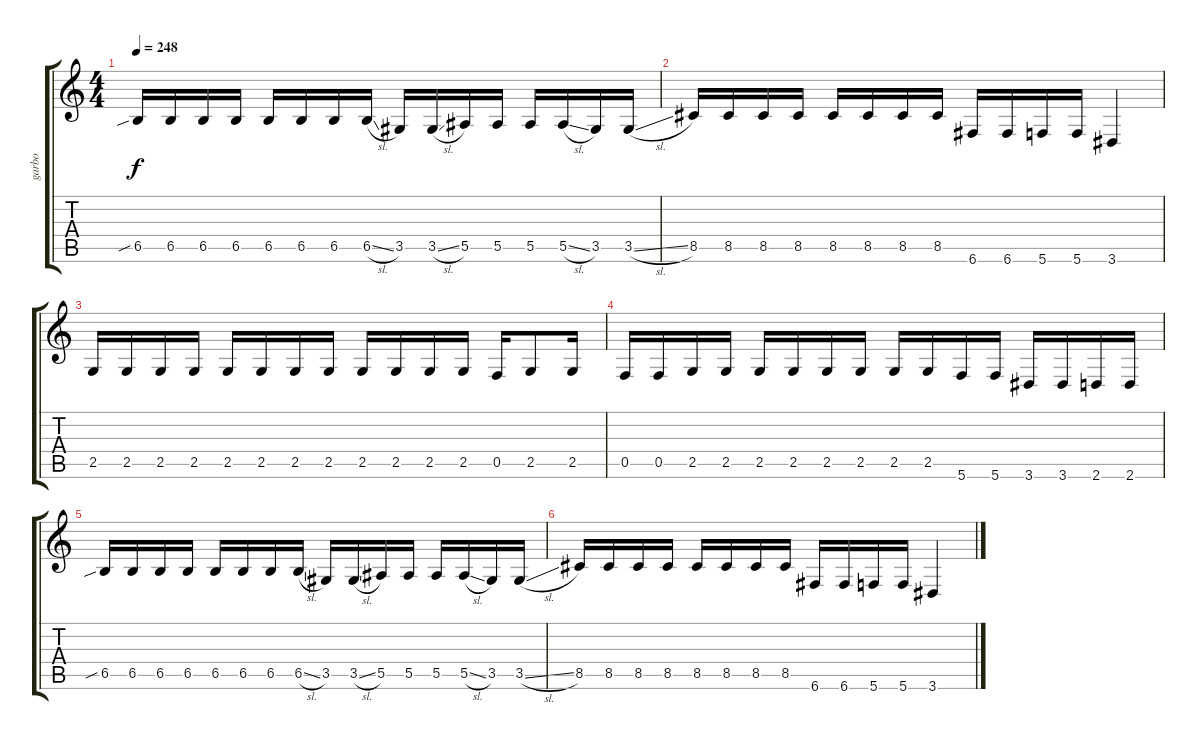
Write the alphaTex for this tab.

\track ("garbo" "garbo") {instrument overdrivenguitar}
\staff {score tabs}
\tuning (C4 G3 Eb3 Bb2 F2 C2) {hide}
\ts (4 4)
\tempo 248
\clef g2
\ks c
6.5{sib}.16{dy f} 6.5.16 6.5.16 6.5.16 6.5.16 6.5.16 6.5.16 6.5{sl}.16 3.5.16 3.5{sl}.16 5.5.16 5.5.16 5.5.16 5.5{sl}.16 3.5.16 3.5{sl}.16 |
8.5.16 8.5.16 8.5.16 8.5.16 8.5.16 8.5.16 8.5.16 8.5.16 6.6.16 6.6.16 5.6.16 5.6.16 3.6.4 |
2.5.16 2.5.16 2.5.16 2.5.16 2.5.16 2.5.16 2.5.16 2.5.16 2.5.16 2.5.16 2.5.16 2.5.16 0.5.16 2.5.8 2.5.16 |
0.5.16 0.5.16 2.5.16 2.5.16 2.5.16 2.5.16 2.5.16 2.5.16 2.5.16 2.5.16 5.6.16 5.6.16 3.6.16 3.6.16 2.6.16 2.6.16 |
6.5{sib}.16 6.5.16 6.5.16 6.5.16 6.5.16 6.5.16 6.5.16 6.5{sl}.16 3.5.16 3.5{sl}.16 5.5.16 5.5.16 5.5.16 5.5{sl}.16 3.5.16 3.5{sl}.16 |
8.5.16 8.5.16 8.5.16 8.5.16 8.5.16 8.5.16 8.5.16 8.5.16 6.6.16 6.6.16 5.6.16 5.6.16 3.6.4
